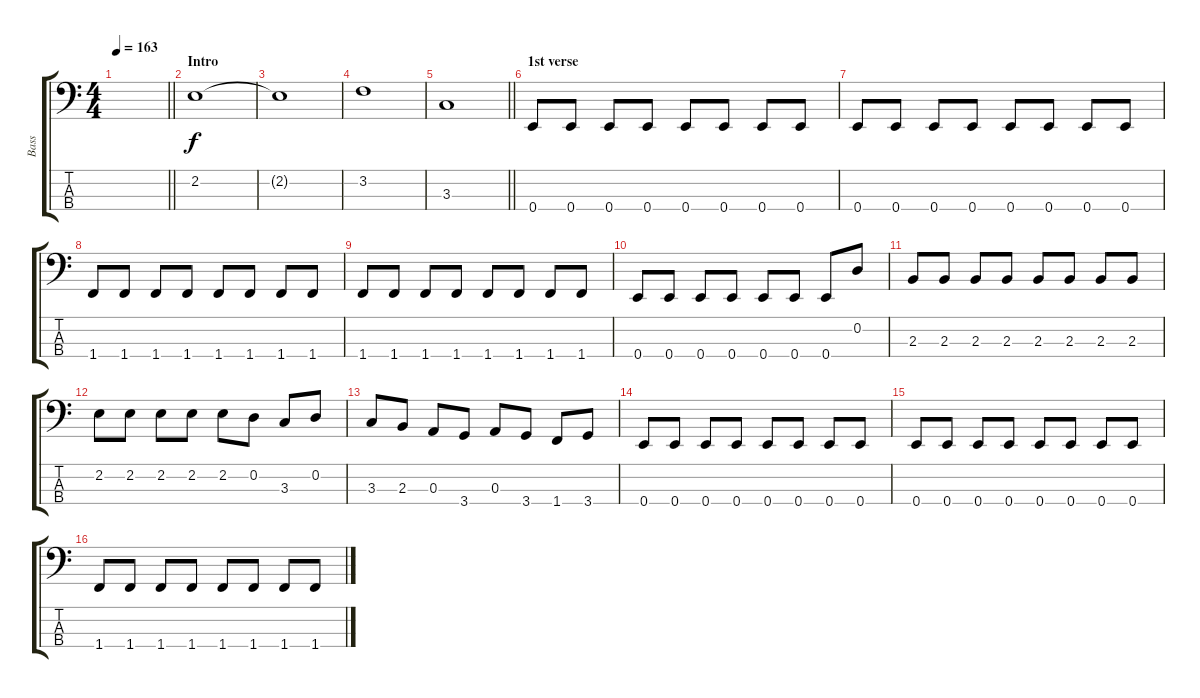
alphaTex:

\track ("Bass" "Bass") {instrument electricbassfinger}
\staff {score tabs}
\tuning (G2 D2 A1 E1) {hide}
\ts (4 4)
\tempo 163
\clef f4
\barLineRight lightlight
\ks c
|
\section ("" "Intro")
2.2.1 |
2.2{t}.1 |
3.2.1 |
\barLineRight lightlight
3.3.1 |
\section ("" "1st verse")
0.4.8 0.4.8 0.4.8 0.4.8 0.4.8 0.4.8 0.4.8 0.4.8 |
0.4.8 0.4.8 0.4.8 0.4.8 0.4.8 0.4.8 0.4.8 0.4.8 |
1.4.8 1.4.8 1.4.8 1.4.8 1.4.8 1.4.8 1.4.8 1.4.8 |
1.4.8 1.4.8 1.4.8 1.4.8 1.4.8 1.4.8 1.4.8 1.4.8 |
0.4.8 0.4.8 0.4.8 0.4.8 0.4.8 0.4.8 0.4.8 0.2.8 |
2.3.8 2.3.8 2.3.8 2.3.8 2.3.8 2.3.8 2.3.8 2.3.8 |
2.2.8 2.2.8 2.2.8 2.2.8 2.2.8 0.2.8 3.3.8 0.2.8 |
3.3.8 2.3.8 0.3.8 3.4.8 0.3.8 3.4.8 1.4.8 3.4.8 |
0.4.8 0.4.8 0.4.8 0.4.8 0.4.8 0.4.8 0.4.8 0.4.8 |
0.4.8 0.4.8 0.4.8 0.4.8 0.4.8 0.4.8 0.4.8 0.4.8 |
1.4.8 1.4.8 1.4.8 1.4.8 1.4.8 1.4.8 1.4.8 1.4.8
